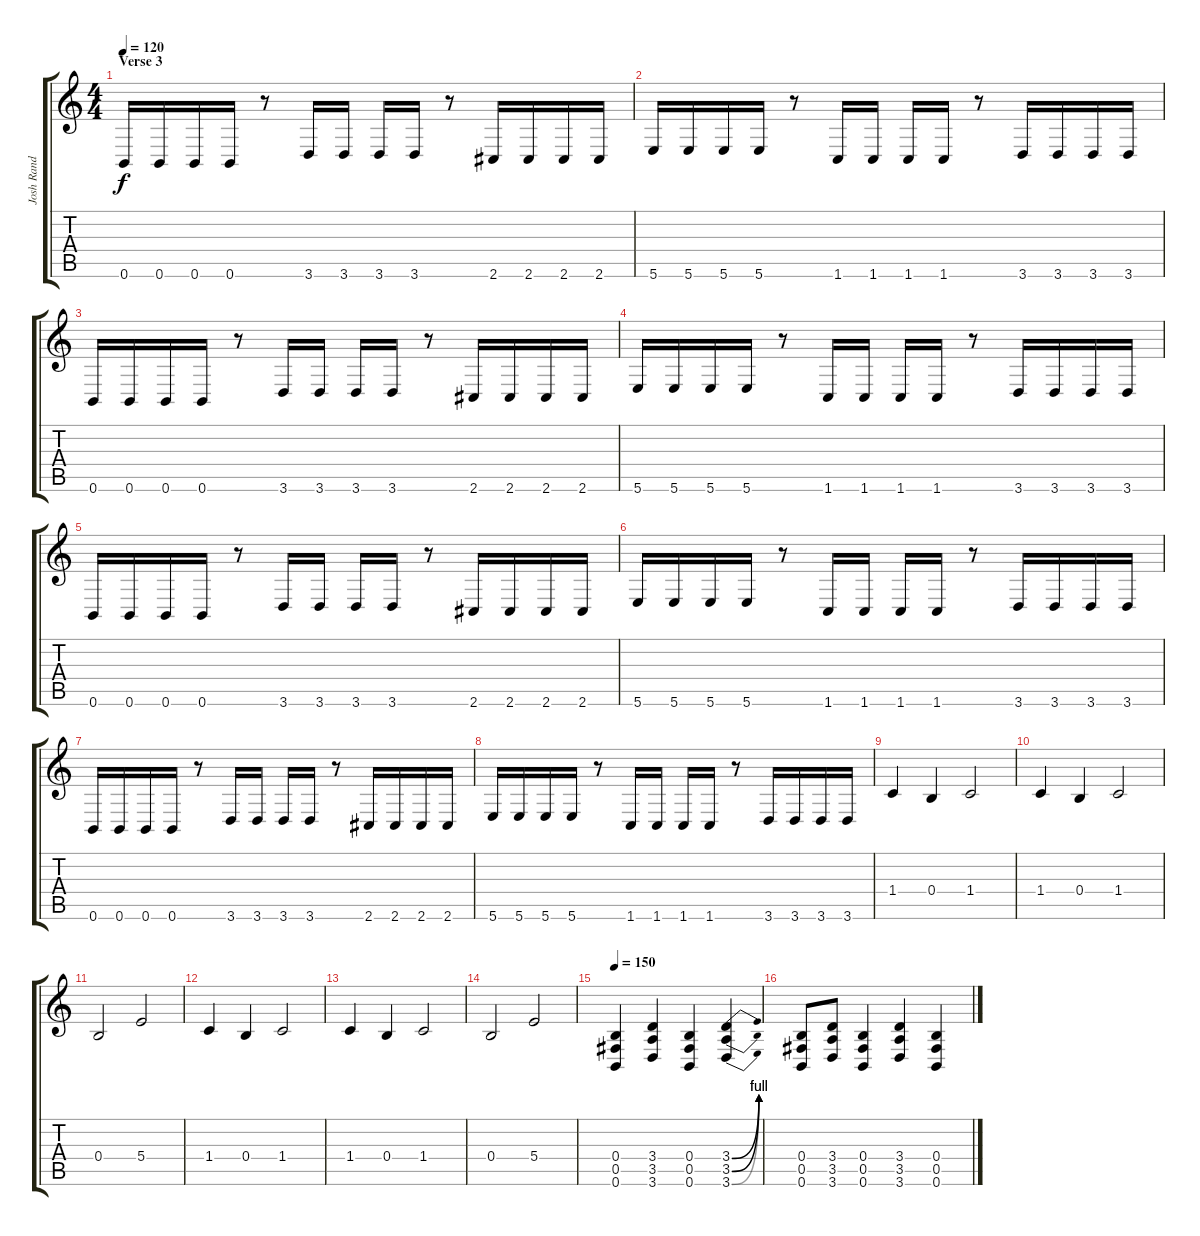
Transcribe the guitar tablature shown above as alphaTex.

\track ("Josh Rand" "Josh Rand") {instrument distortionguitar}
\staff {score tabs}
\tuning (Db4 Ab3 E3 B2 Gb2 B1) {hide}
\ts (4 4)
\section ("" "Verse 3")
\tempo 120
\clef g2
\ks c
0.6.16{dy f} 0.6.16 0.6.16 0.6.16 r.8 3.6.16 3.6.16 3.6.16 3.6.16 r.8 2.6.16 2.6.16 2.6.16 2.6.16 |
5.6.16 5.6.16 5.6.16 5.6.16 r.8 1.6.16 1.6.16 1.6.16 1.6.16 r.8 3.6.16 3.6.16 3.6.16 3.6.16 |
0.6.16 0.6.16 0.6.16 0.6.16 r.8 3.6.16 3.6.16 3.6.16 3.6.16 r.8 2.6.16 2.6.16 2.6.16 2.6.16 |
5.6.16 5.6.16 5.6.16 5.6.16 r.8 1.6.16 1.6.16 1.6.16 1.6.16 r.8 3.6.16 3.6.16 3.6.16 3.6.16 |
0.6.16 0.6.16 0.6.16 0.6.16 r.8 3.6.16 3.6.16 3.6.16 3.6.16 r.8 2.6.16 2.6.16 2.6.16 2.6.16 |
5.6.16 5.6.16 5.6.16 5.6.16 r.8 1.6.16 1.6.16 1.6.16 1.6.16 r.8 3.6.16 3.6.16 3.6.16 3.6.16 |
0.6.16 0.6.16 0.6.16 0.6.16 r.8 3.6.16 3.6.16 3.6.16 3.6.16 r.8 2.6.16 2.6.16 2.6.16 2.6.16 |
5.6.16 5.6.16 5.6.16 5.6.16 r.8 1.6.16 1.6.16 1.6.16 1.6.16 r.8 3.6.16 3.6.16 3.6.16 3.6.16 |
1.4.4 0.4.4 1.4.2 |
1.4.4 0.4.4 1.4.2 |
0.4.2 5.4.2 |
1.4.4 0.4.4 1.4.2 |
1.4.4 0.4.4 1.4.2 |
0.4.2 5.4.2 |
\tempo 150
(0.4 0.5 0.6).4 (3.4 3.5 3.6).4 (0.4 0.5 0.6).4 (3.4{be (bend 0 0 60 4)} 3.5{be (bend 0 0 60 4)} 3.6{be (bend 0 0 60 4)}).4 |
(0.4 0.5 0.6).8 (3.4 3.5 3.6).8 (0.4 0.5 0.6).4 (3.4 3.5 3.6).4 (0.4 0.5 0.6).4
